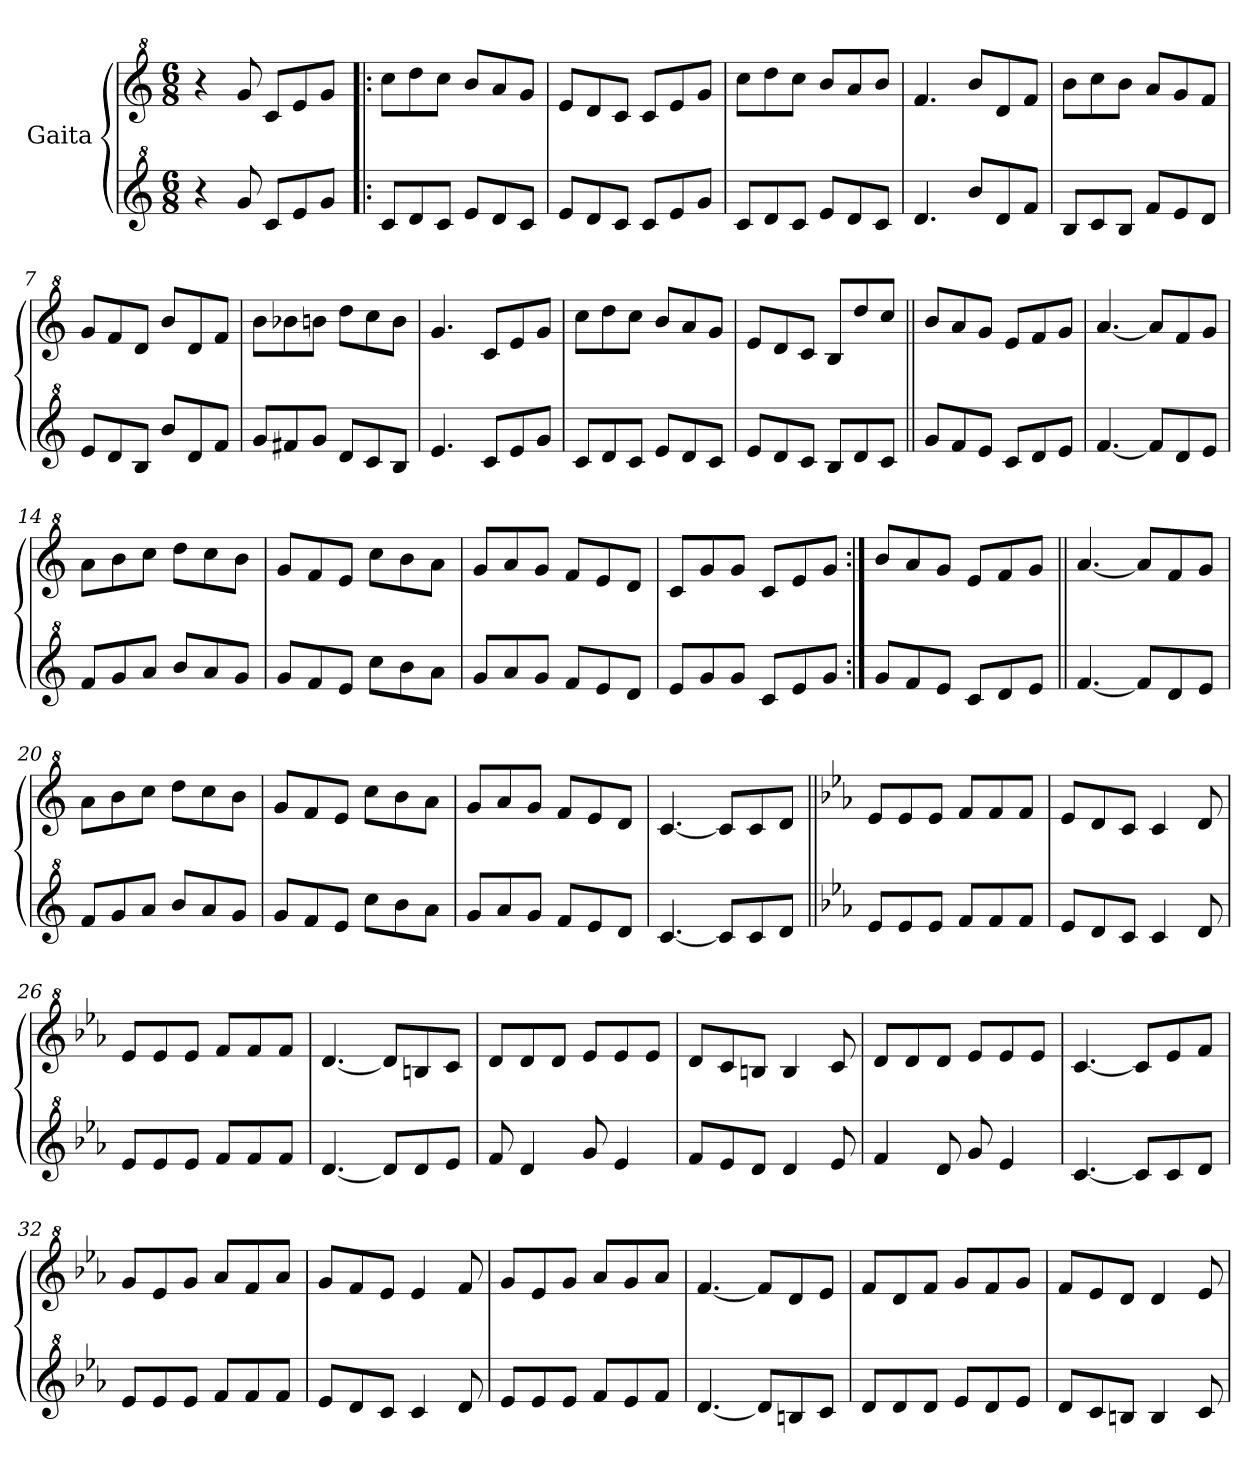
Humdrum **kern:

**kern	**kern
*part2	*part1
*staff2	*staff1
*I"Gaita	*I"Gaita
*clefG^2	*clefG^2
*k[]	*k[]
*M6/8	*M6/8
*MM180	*MM180
=1	=1
4r	4r
8gg/	8gg/
8cc/L	8cc/L
8ee/	8ee/
8gg/J	8gg/J
=2!|:	=2!|:
8cc/L	8ccc\L
8dd/	8ddd\
8cc/J	8ccc\J
8ee/L	8bb/L
8dd/	8aa/
8cc/J	8gg/J
=3	=3
8ee/L	8ee/L
8dd/	8dd/
8cc/J	8cc/J
8cc/L	8cc/L
8ee/	8ee/
8gg/J	8gg/J
=4	=4
8cc/L	8ccc\L
8dd/	8ddd\
8cc/J	8ccc\J
8ee/L	8bb/L
8dd/	8aa/
8cc/J	8bb/J
=5	=5
4.dd/	4.ff/
8bb/L	8bb/L
8dd/	8dd/
8ff/J	8ff/J
=6	=6
8b/L	8bb\L
8cc/	8ccc\
8b/J	8bb\J
8ff/L	8aa/L
8ee/	8gg/
8dd/J	8ff/J
=7	=7
8ee/L	8gg/L
8dd/	8ff/
8b/J	8dd/J
8bb/L	8bb/L
8dd/	8dd/
8ff/J	8ff/J
!!LO:LB:g=z
=8	=8
8gg/L	8bb\L
8ff#X/	8bb-X\
8gg/J	8bbn\J
8dd/L	8ddd\L
8cc/	8ccc\
8b/J	8bb\J
=9	=9
4.ee/	4.gg/
8cc/L	8cc/L
8ee/	8ee/
8gg/J	8gg/J
=10	=10
8cc/L	8ccc\L
8dd/	8ddd\
8cc/J	8ccc\J
8ee/L	8bb/L
8dd/	8aa/
8cc/J	8gg/J
=11	=11
8ee/L	8ee/L
8dd/	8dd/
8cc/J	8cc/J
8b/L	8b/L
8dd/	8ddd/
8cc/J	8ccc/J
=12||	=12||
8gg/L	8bb/L
8ff/	8aa/
8ee/J	8gg/J
8cc/L	8ee/L
8dd/	8ff/
8ee/J	8gg/J
=13	=13
[4.ff/	[4.aa/
8ff/L]	8aa/L]
8dd/	8ff/
8ee/J	8gg/J
=14	=14
8ff/L	8aa\L
8gg/	8bb\
8aa/J	8ccc\J
8bb/L	8ddd\L
8aa/	8ccc\
8gg/J	8bb\J
!!LO:LB:g=z
=15	=15
8gg/L	8gg/L
8ff/	8ff/
8ee/J	8ee/J
8ccc\L	8ccc\L
8bb\	8bb\
8aa\J	8aa\J
=16	=16
8gg/L	8gg/L
8aa/	8aa/
8gg/J	8gg/J
8ff/L	8ff/L
8ee/	8ee/
8dd/J	8dd/J
=17	=17
8ee/L	8cc/L
8gg/	8gg/
8gg/J	8gg/J
8cc/L	8cc/L
8ee/	8ee/
8gg/J	8gg/J
=18:|!	=18:|!
8gg/L	8bb/L
8ff/	8aa/
8ee/J	8gg/J
8cc/L	8ee/L
8dd/	8ff/
8ee/J	8gg/J
=19||	=19||
[4.ff/	[4.aa/
8ff/L]	8aa/L]
8dd/	8ff/
8ee/J	8gg/J
=20	=20
8ff/L	8aa\L
8gg/	8bb\
8aa/J	8ccc\J
8bb/L	8ddd\L
8aa/	8ccc\
8gg/J	8bb\J
=21	=21
8gg/L	8gg/L
8ff/	8ff/
8ee/J	8ee/J
8ccc\L	8ccc\L
8bb\	8bb\
8aa\J	8aa\J
!!LO:LB:g=z
=22	=22
8gg/L	8gg/L
8aa/	8aa/
8gg/J	8gg/J
8ff/L	8ff/L
8ee/	8ee/
8dd/J	8dd/J
=23	=23
[4.cc/	[4.cc/
8cc/L]	8cc/L]
8cc/	8cc/
8dd/J	8dd/J
=24||	=24||
*k[b-e-a-]	*k[b-e-a-]
8ee-/L	8ee-/L
8ee-/	8ee-/
8ee-/J	8ee-/J
8ff/L	8ff/L
8ff/	8ff/
8ff/J	8ff/J
=25	=25
8ee-/L	8ee-/L
8dd/	8dd/
8cc/J	8cc/J
4cc/	4cc/
8dd/	8dd/
=26	=26
8ee-/L	8ee-/L
8ee-/	8ee-/
8ee-/J	8ee-/J
8ff/L	8ff/L
8ff/	8ff/
8ff/J	8ff/J
=27	=27
[4.dd/	[4.dd/
8dd/L]	8dd/L]
8dd/	8bn/
8ee-/J	8cc/J
=28	=28
8ff/	8dd/L
4dd/	8dd/
.	8dd/J
8gg/	8ee-/L
4ee-/	8ee-/
.	8ee-/J
!!LO:LB:g=z
=29	=29
8ff/L	8dd/L
8ee-/	8cc/
8dd/J	8bn/J
4dd/	4b/
8ee-/	8cc/
=30	=30
4ff/	8dd/L
.	8dd/
8dd/	8dd/J
8gg/	8ee-/L
4ee-/	8ee-/
.	8ee-/J
=31	=31
[4.cc/	[4.cc/
8cc/L]	8cc/L]
8cc/	8ee-/
8dd/J	8ff/J
=32	=32
8ee-/L	8gg/L
8ee-/	8ee-/
8ee-/J	8gg/J
8ff/L	8aa-/L
8ff/	8ff/
8ff/J	8aa-/J
=33	=33
8ee-/L	8gg/L
8dd/	8ff/
8cc/J	8ee-/J
4cc/	4ee-/
8dd/	8ff/
=34	=34
8ee-/L	8gg/L
8ee-/	8ee-/
8ee-/J	8gg/J
8ff/L	8aa-/L
8ee-/	8gg/
8ff/J	8aa-/J
=35	=35
[4.dd/	[4.ff/
8dd/L]	8ff/L]
8bn/	8dd/
8cc/J	8ee-/J
!!LO:LB:g=z
=36	=36
8dd/L	8ff/L
8dd/	8dd/
8dd/J	8ff/J
8ee-/L	8gg/L
8dd/	8ff/
8ee-/J	8gg/J
=37	=37
8dd/L	8ff/L
8cc/	8ee-/
8bn/J	8dd/J
4b/	4dd/
8cc/	8ee-/
=	=
*-	*-
